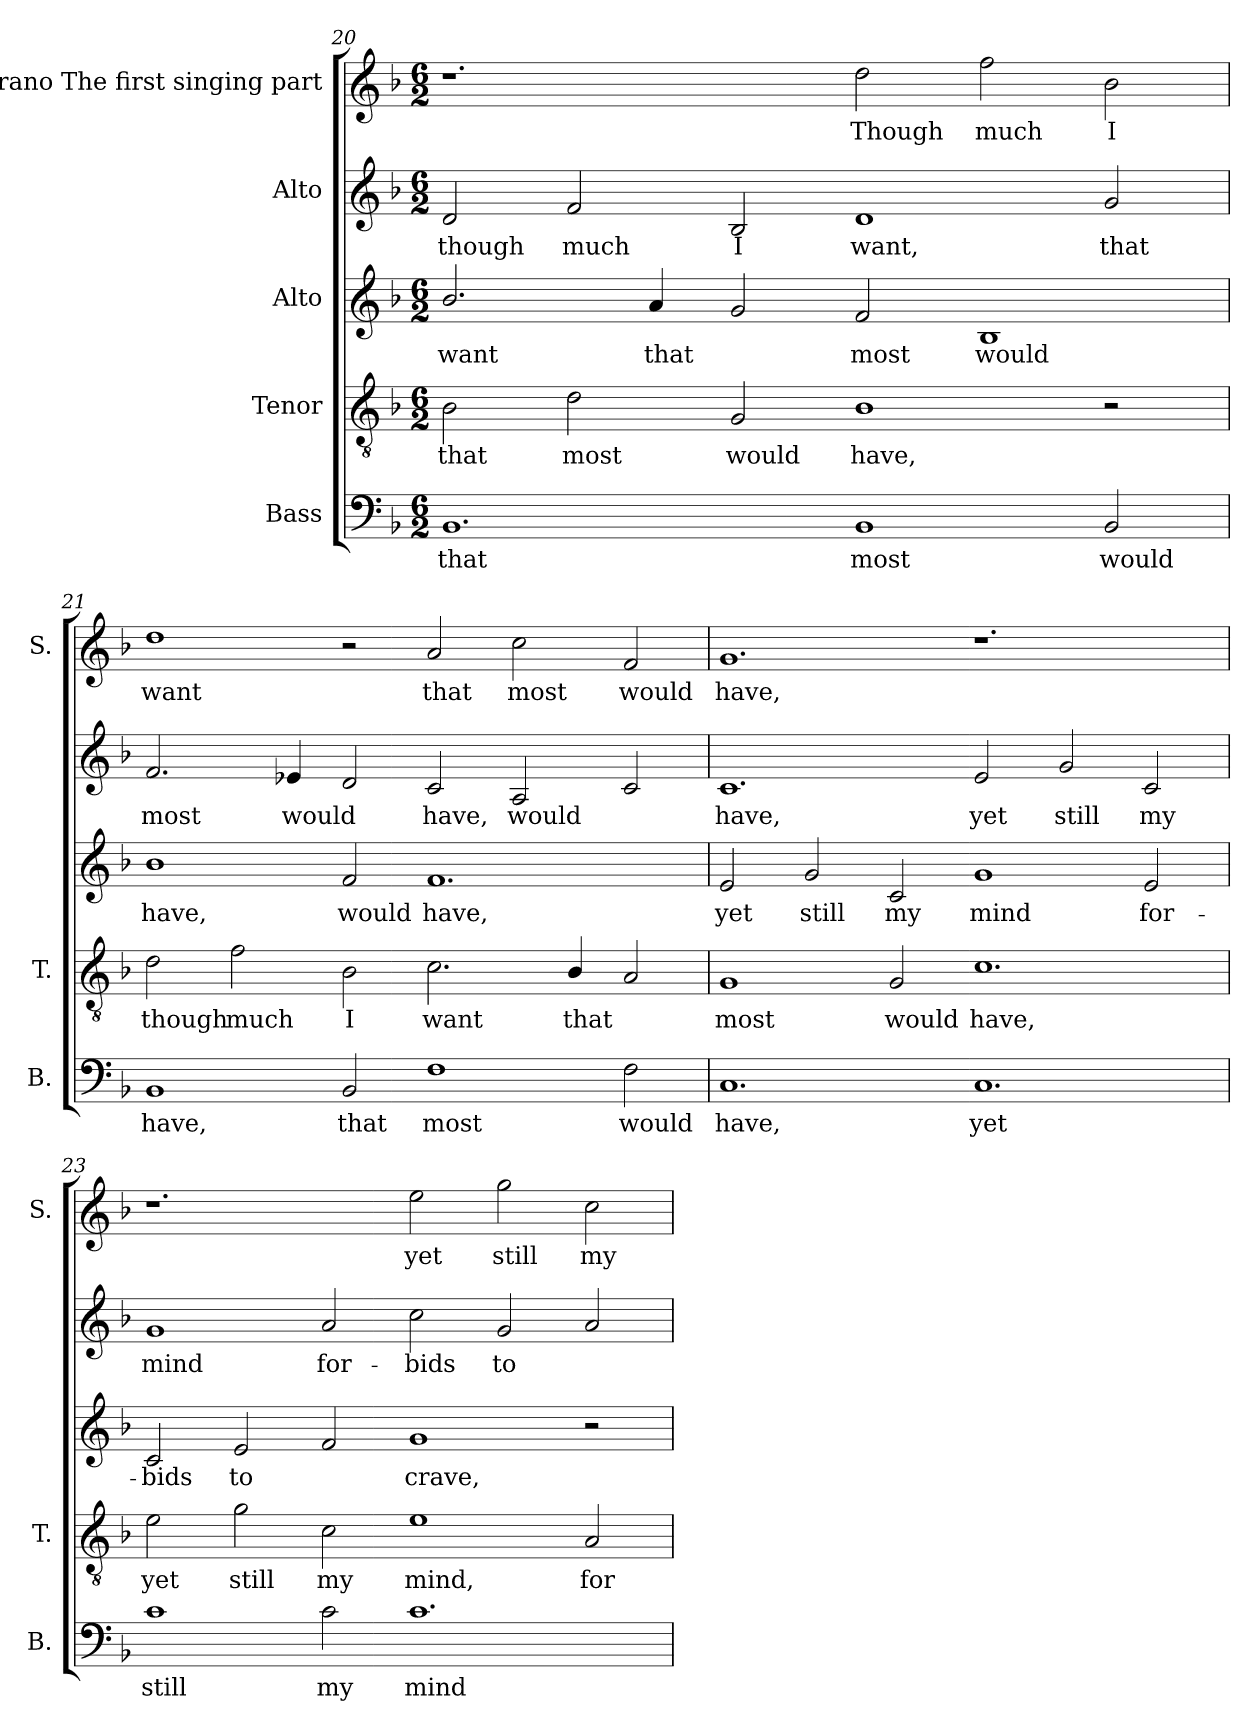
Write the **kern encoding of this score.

**kern	**text	**kern	**text	**kern	**text	**kern	**text	**kern	**text
*part5	*part5	*part4	*part4	*part3	*part3	*part2	*part2	*part1	*part1
*staff5	*staff5	*staff4	*staff4	*staff3	*staff3	*staff2	*staff2	*staff1	*staff1
*I"Bass	*	*I"Tenor	*	*I"Alto	*	*I"Alto	*	*I"Soprano The first singing part	*
*I'B.	*	*I'T.	*	*	*	*	*	*I'S.	*
*clefF4	*	*clefGv2	*	*clefG2	*	*clefG2	*	*clefG2	*
*	*	*ITrd7c12	*	*ITrd7c12	*	*ITrd7c12	*	*	*
*k[b-]	*	*k[b-]	*	*k[b-]	*	*k[b-]	*	*k[b-]	*
*F:	*	*F:	*	*F:	*	*F:	*	*F:	*
*M6/2	*	*M6/2	*	*M6/2	*	*M6/2	*	*M6/2	*
=20	=20	=20	=20	=20	=20	=20	=20	=20	=20
!	!LO:LY:b:color=#000000	!	!	!	!	!	!	!	!
!	!	!	!LO:LY:b:color=#000000	!	!	!	!	!	!
!	!	!	!	!	!LO:LY:b:color=#000000	!	!	!	!
!	!	!	!	!	!	!	!LO:LY:b:color=#000000	!	!
1.BB-i	that	2BB-i\	that	2.B-i/	want	2Di/	though	1.r	.
!	!	!	!LO:LY:b:color=#000000	!	!	!	!	!	!
!	!	!	!	!	!	!	!LO:LY:b:color=#000000	!	!
.	.	2Di\	most	.	.	2Fi/	much	.	.
!	!	!	!	!	!LO:LY:b:color=#000000	!	!	!	!
.	.	.	.	4Ai/	that	.	.	.	.
!	!	!	!LO:LY:b:color=#000000	!	!	!	!	!	!
!	!	!	!	!	!	!	!LO:LY:b:color=#000000	!	!
.	.	2GGi/	would	2Gi/	.	2BB-i/	I	.	.
!	!LO:LY:b:color=#000000	!	!	!	!	!	!	!	!
!	!	!	!LO:LY:b:color=#000000	!	!	!	!	!	!
!	!	!	!	!	!LO:LY:b:color=#000000	!	!	!	!
!	!	!	!	!	!	!	!LO:LY:b:color=#000000	!	!
!	!	!	!	!	!	!	!	!	!LO:LY:b:color=#000000
1BB-i	most	1BB-i	have,	2Fi/	most	1Di	want,	2ddi\	Though
!	!	!	!	!	!LO:LY:b:color=#000000	!	!	!	!
!	!	!	!	!	!	!	!	!	!LO:LY:b:color=#000000
.	.	.	.	1BB-i	would	.	.	2ffi\	much
!	!LO:LY:b:color=#000000	!	!	!	!	!	!	!	!
!	!	!	!	!	!	!	!LO:LY:b:color=#000000	!	!
!	!	!	!	!	!	!	!	!	!LO:LY:b:color=#000000
2BB-i/	would	2r	.	.	.	2Gi/	that	2b-i\	I
!!LO:PB:g=z
=21	=21	=21	=21	=21	=21	=21	=21	=21	=21
!	!LO:LY:b:color=#000000	!	!	!	!	!	!	!	!
!	!	!	!LO:LY:b:color=#000000	!	!	!	!	!	!
!	!	!	!	!	!LO:LY:b:color=#000000	!	!	!	!
!	!	!	!	!	!	!	!LO:LY:b:color=#000000	!	!
!	!	!	!	!	!	!	!	!	!LO:LY:b:color=#000000
1BB-i	have,	2Di\	though	1B-i	have,	2.Fi/	most	1ddi	want
!	!	!	!LO:LY:b:color=#000000	!	!	!	!	!	!
.	.	2Fi\	much	.	.	.	.	.	.
!	!	!	!	!	!	!	!LO:LY:b:color=#000000	!	!
.	.	.	.	.	.	4E-Xi/	would	.	.
!	!LO:LY:b:color=#000000	!	!	!	!	!	!	!	!
!	!	!	!LO:LY:b:color=#000000	!	!	!	!	!	!
!	!	!	!	!	!LO:LY:b:color=#000000	!	!	!	!
2BB-i/	that	2BB-i\	I	2Fi/	would	2Di/	.	2r	.
!	!LO:LY:b:color=#000000	!	!	!	!	!	!	!	!
!	!	!	!LO:LY:b:color=#000000	!	!	!	!	!	!
!	!	!	!	!	!LO:LY:b:color=#000000	!	!	!	!
!	!	!	!	!	!	!	!LO:LY:b:color=#000000	!	!
!	!	!	!	!	!	!	!	!	!LO:LY:b:color=#000000
1Fi	most	2.Ci\	want	1.Fi	have,	2Ci/	have,	2ai/	that
!	!	!	!	!	!	!	!LO:LY:b:color=#000000	!	!
!	!	!	!	!	!	!	!	!	!LO:LY:b:color=#000000
.	.	.	.	.	.	2AAi/	would	2cci\	most
!	!	!	!LO:LY:b:color=#000000	!	!	!	!	!	!
.	.	4BB-i/	that	.	.	.	.	.	.
!	!LO:LY:b:color=#000000	!	!	!	!	!	!	!	!
!	!	!	!	!	!	!	!	!	!LO:LY:b:color=#000000
2Fi\	would	2AAi/	.	.	.	2Ci/	.	2fi/	would
=22	=22	=22	=22	=22	=22	=22	=22	=22	=22
!	!LO:LY:b:color=#000000	!	!	!	!	!	!	!	!
!	!	!	!LO:LY:b:color=#000000	!	!	!	!	!	!
!	!	!	!	!	!LO:LY:b:color=#000000	!	!	!	!
!	!	!	!	!	!	!	!LO:LY:b:color=#000000	!	!
!	!	!	!	!	!	!	!	!	!LO:LY:b:color=#000000
1.Ci	have,	1GGi	most	2Ei/	yet	1.Ci	have,	1.gi	have,
!	!	!	!	!	!LO:LY:b:color=#000000	!	!	!	!
.	.	.	.	2Gi/	still	.	.	.	.
!	!	!	!LO:LY:b:color=#000000	!	!	!	!	!	!
!	!	!	!	!	!LO:LY:b:color=#000000	!	!	!	!
.	.	2GGi/	would	2Ci/	my	.	.	.	.
!	!LO:LY:b:color=#000000	!	!	!	!	!	!	!	!
!	!	!	!LO:LY:b:color=#000000	!	!	!	!	!	!
!	!	!	!	!	!LO:LY:b:color=#000000	!	!	!	!
!	!	!	!	!	!	!	!LO:LY:b:color=#000000	!	!
1.Ci	yet	1.Ci	have,	1Gi	mind	2Ei/	yet	1.r	.
!	!	!	!	!	!	!	!LO:LY:b:color=#000000	!	!
.	.	.	.	.	.	2Gi/	still	.	.
!	!	!	!	!	!LO:LY:b:color=#000000	!	!	!	!
!	!	!	!	!	!	!	!LO:LY:b:color=#000000	!	!
.	.	.	.	2Ei/	for-	2Ci/	my	.	.
=23	=23	=23	=23	=23	=23	=23	=23	=23	=23
!	!LO:LY:b:color=#000000	!	!	!	!	!	!	!	!
!	!	!	!LO:LY:b:color=#000000	!	!	!	!	!	!
!	!	!	!	!	!LO:LY:b:color=#000000	!	!	!	!
!	!	!	!	!	!	!	!LO:LY:b:color=#000000	!	!
1ci	still	2Ei\	yet	2Ci/	-bids	1Gi	mind	1.r	.
!	!	!	!LO:LY:b:color=#000000	!	!	!	!	!	!
!	!	!	!	!	!LO:LY:b:color=#000000	!	!	!	!
.	.	2Gi\	still	2Ei/	to	.	.	.	.
!	!LO:LY:b:color=#000000	!	!	!	!	!	!	!	!
!	!	!	!LO:LY:b:color=#000000	!	!	!	!	!	!
!	!	!	!	!	!	!	!LO:LY:b:color=#000000	!	!
2ci\	my	2Ci\	my	2Fi/	.	2Ai/	for-	.	.
!	!LO:LY:b:color=#000000	!	!	!	!	!	!	!	!
!	!	!	!LO:LY:b:color=#000000	!	!	!	!	!	!
!	!	!	!	!	!LO:LY:b:color=#000000	!	!	!	!
!	!	!	!	!	!	!	!LO:LY:b:color=#000000	!	!
!	!	!	!	!	!	!	!	!	!LO:LY:b:color=#000000
1.ci	mind	1Ei	mind,	1Gi	crave,	2ci\	-bids	2eei\	yet
!	!	!	!	!	!	!	!LO:LY:b:color=#000000	!	!
!	!	!	!	!	!	!	!	!	!LO:LY:b:color=#000000
.	.	.	.	.	.	2Gi/	to	2ggi\	still
!	!	!	!LO:LY:b:color=#000000	!	!	!	!	!	!
!	!	!	!	!	!	!	!	!	!LO:LY:b:color=#000000
.	.	2AAi/	for-	2r	.	2Ai/	.	2cci\	my
=	=	=	=	=	=	=	=	=	=
*-	*-	*-	*-	*-	*-	*-	*-	*-	*-
